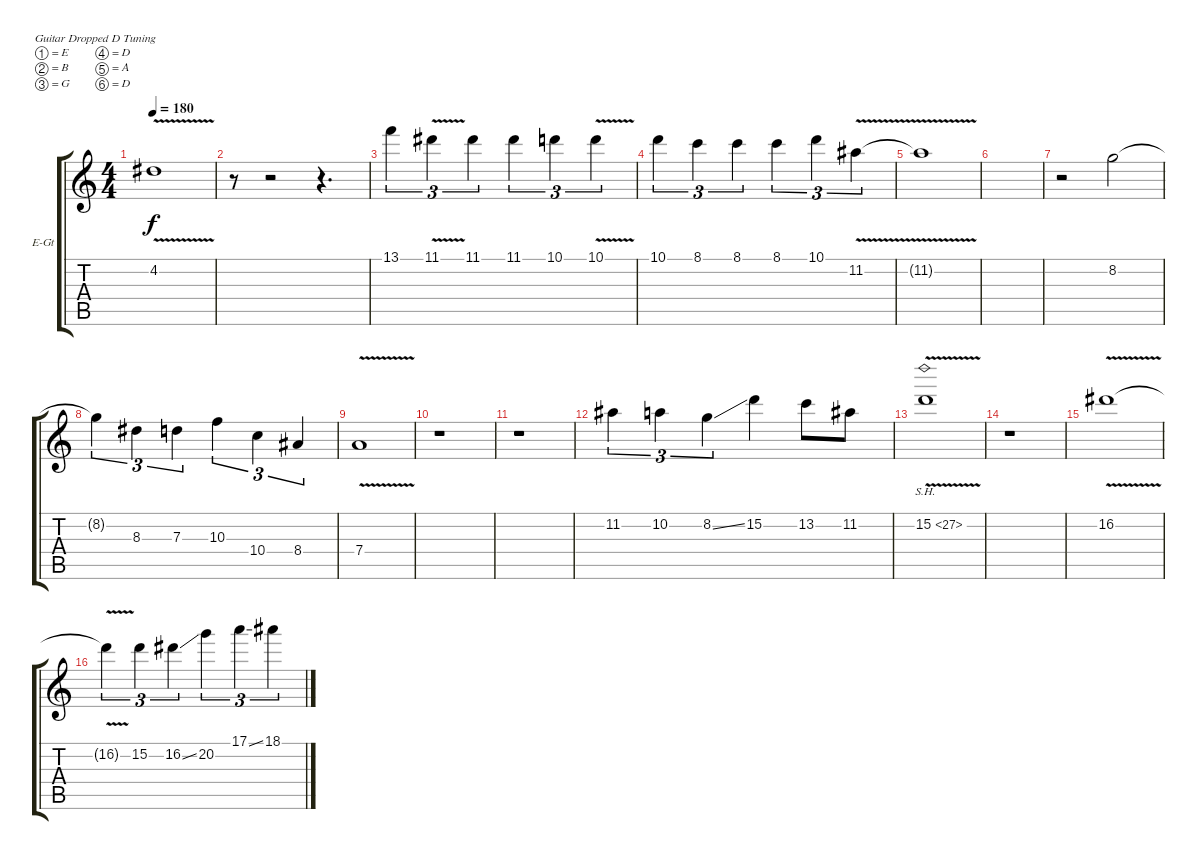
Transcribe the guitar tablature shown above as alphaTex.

\defaultSystemsLayout 4
\bracketExtendMode groupsimilarinstruments
\firstSystemTrackNameOrientation horizontal
\otherSystemsTrackNameOrientation horizontal
\track ("Романов" "E-Gt") {instrument distortionguitar}
\staff {score tabs}
\tuning (E4 B3 G3 D3 A2 D2)
\ts (4 4)
\tempo 180
\clef g2
\ks c
4.2{v}.1{dy f} |
r.8 r.2 r.4{d} |
13.1.4{tu (3 2)} 11.1{v}.4{tu (3 2)} 11.1.4{tu (3 2)} 11.1.4{tu (3 2)} 10.1.4{tu (3 2)} 10.1{v}.4{tu (3 2)} |
10.1.4{tu (3 2)} 8.1.4{tu (3 2)} 8.1.4{tu (3 2)} 8.1.4{tu (3 2)} 10.1.4{tu (3 2)} 11.2{v}.4{tu (3 2)} |
11.2{v t}.1 |
|
r.2 8.2.2 |
8.2{t}.4{tu (3 2)} 8.3.4{tu (3 2)} 7.3.4{tu (3 2)} 10.3.4{tu (3 2)} 10.4.4{tu (3 2)} 8.4.4{tu (3 2)} |
7.4{v}.1 |
r.1 |
r.1 |
11.2.4{tu (3 2)} 10.2.4{tu (3 2)} 8.2{ss}.4{tu (3 2)} 15.2.4 13.2.8 11.2.8 |
15.2{sh 12 v}.1 |
r.1 |
16.2{v}.1 |
16.2{t}.4{tu (3 2)} 15.2.4{tu (3 2)} 16.2{ss}.4{tu (3 2)} 20.2.4{tu (3 2)} 17.1{ss}.4{tu (3 2)} 18.1{ss}.4{tu (3 2)}
